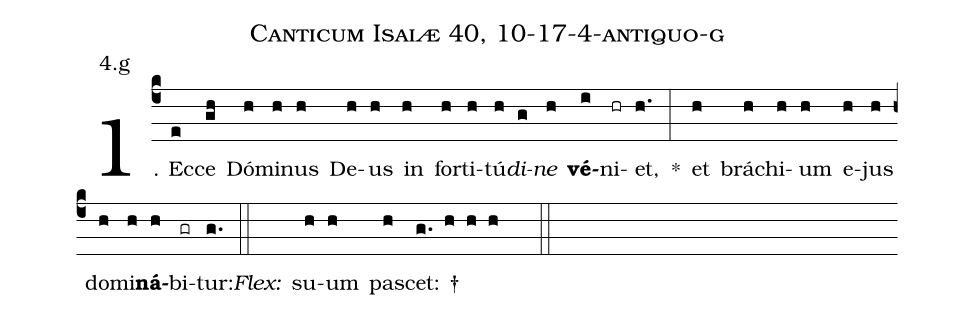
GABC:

name: Canticum Isaiæ 40, 10-17-4-antiquo-g;
annotation: 4.g;
%%
(c4)1. Ec(e)ce(gh) Dó(h)mi(h)nus(h) De(h)us(h) in(h) for(h)ti(h)tú(h)<i>di</i>(g)<i>ne</i>(h) <b>vé</b>(i)ni(hr)et,(h.) *(:) et(h) brá(h)chi(h)um(h) e(h)jus(h) do(h)mi(h)<b>ná</b>(h)bi(gr)tur:(g.) (::)
<i>Flex:</i>()  su(h)um(h) pa(h)scet: †(g. h h h  ::)
